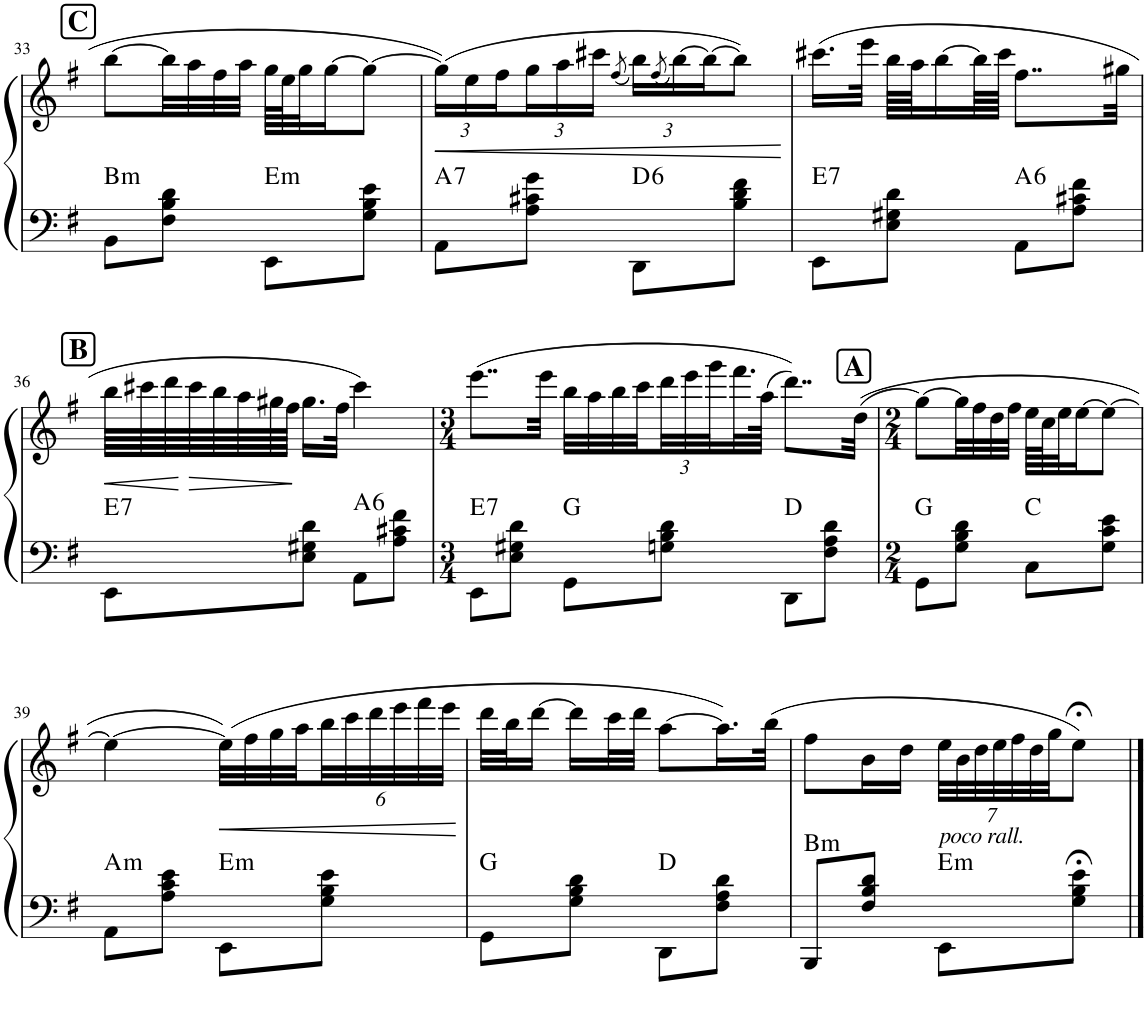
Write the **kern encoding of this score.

**kern	**kern	**dynam	**harte
*part1	*part1	*part1	*part1
*staff2	*staff1	*staff1/2	*
*I"Piano	*	*	*
*I'Pno.	*	*	*
!!LO:PB:g=z
*clefF4	*clefG2	*	*
*k[f#]	*k[f#]	*	*
*M2/4	*M2/4	*	*
!!LO:REH:place=s1:a:B:cj:fs=14:t=C
=33	=33	=33	=33
!	!	!	!LO:H:kt=m
8BB\L	[8bb\L	.	B:min
8F#\ 8B\ 8d\J	32bb\LL]	.	.
.	32aa\	.	.
.	32ff#\	.	.
.	32aa\JJJ	.	.
!	!	!	!LO:H:kt=m
8EE\L	64gg\LLLL	.	E:min
.	64ee\J	.	.
.	32gg\J	.	.
.	[16gg\J	.	.
8G\ 8B\ 8e\J	8gg\J_	.	.
=34	=34	=34	=34
*	*Xbrackettup	*	*
!	!	!LO:HP:b	!LO:H:kt=7
8AA\L	(24gg\LL]	<	A:7
.	24ee\	.	.
.	24ff#\	.	.
8A\ 8c#X\ 8g\J	24gg\	.	.
.	24aa\	.	.
.	24ccc#X\JJ	.	.
.	(8qff#/	.	.
!	!	!	!LO:H:kt=6
8DD\L	24bb\LL)	.	D:maj6
.	(8qff#/	.	.
.	[24bb\)	.	.
.	24bb\J_	.	.
8B\ 8d\ 8f#\J	8bb\J])	.	.
.	.	[	.
=35	=35	=35	=35
!	!	!	!LO:H:kt=7
8EE\L	(16.ccc#X\LL	.	E:7
.	32eee\JJk	.	.
8E\ 8G#X\ 8d\J	64bb\LLLL	.	.
.	64aa\JJ	.	.
.	[16bb\	.	.
.	64bb\LL]	.	.
.	64ccc#\JJJJ	.	.
!	!	!	!LO:H:kt=6
8AA\L	8..ff#\L	.	A:maj6
8A\ 8c#X\ 8f#\J	.	.	.
.	32gg#X\Jkk	.	.
!!LO:LB:g=z
!!LO:REH:place=s1:a:B:cj:fs=14:t=B
=36	=36	=36	=36
!	!	!LO:HP:b	!LO:H:kt=7
8EE\L	64bb\LLLL	<	E:7
.	64ccc#X\	.	.
.	64ddd\	.	.
!	!	!LO:HP:n=1:b	!
.	64ccc#\	[ >	.
.	64bb\	.	.
.	64aa\	.	.
.	64gg#X\	.	.
.	64ff#\JJJJ	.	.
8E\ 8G#X\ 8d\J	16.gg#\LL	]	.
.	32ff#\JJk	.	.
!	!	!	!LO:H:kt=6
8AA\L	4ccc#\)	.	A:maj6
8A\ 8c#X\ 8f#\J	.	.	.
!!LO:REH:place=s1:a:B:cj:fs=14:t=A:qo=2.875
=37	=37	=37	=37
*M3/4	*M3/4	*	*
!	!	!	!LO:H:kt=7
8EE\L	(8..eee\L	.	E:7
8E\ 8G#X\ 8d\J	.	.	.
.	32eee\Jkk	.	.
!	!	!	!LO:H:kt=N.C.
8GG\L	32bb\LLL	.	N
.	32aa\	.	.
.	32bb\	.	.
.	32ccc\	.	.
8Gn\ 8B\ 8d\J	48ddd\	.	.
.	48eee\	.	.
.	48ggg\	.	.
.	32.fff#\	.	.
.	(64aa\JJJk	.	.
!	!	!	!LO:H:kt=N.C.
8DD\L	8..ddd\L))	.	N
8F#\ 8A\ 8d\J	.	.	.
.	((32dd\Jkk	.	.
=38	=38	=38	=38
*M2/4	*M2/4	*	*
!	!	!	!LO:H:kt=N.C.
8GG\L	[8gg\L)	.	N
8G\ 8B\ 8d\J	32gg\LL]	.	.
.	32ff#\	.	.
.	32dd\	.	.
.	32ff#\JJJ	.	.
!	!	!	!LO:H:kt=N.C.
8C\L	64ee\LLLL	.	N
.	64cc\J	.	.
.	32ee\J	.	.
.	[16ee\J	.	.
8G\ 8c\ 8e\J	8ee\J_	.	.
!!LO:LB:g=z
=39	=39	=39	=39
!	!	!	!LO:H:kt=m
8AA\L	4ee\_	.	A:min
8A\ 8c\ 8e\J	.	.	.
!	!	!LO:HP:b	!LO:H:kt=m
8EE\L	(32ee\LLL])	<	E:min
.	32ff#\	.	.
.	32gg\	.	.
.	32aa\	.	.
8G\ 8B\ 8e\J	48bb\	.	.
.	48ccc\	.	.
.	48ddd\	.	.
.	48eee\	.	.
.	48fff#\	.	.
.	48eee\JJJ	.	.
.	.	[	.
=40	=40	=40	=40
!	!	!	!LO:H:kt=N.C.
8GG\L	32ddd\LLL	.	N
.	32bb\J	.	.
.	[16ddd\JJ	.	.
8G\ 8B\ 8d\J	16ddd\LL]	.	.
.	32ccc\L	.	.
.	32ddd\JJJ	.	.
!	!	!	!LO:H:kt=N.C.
8DD\L	[8aa\L	.	N
8F#\ 8A\ 8d\J	16.aa\L])	.	.
.	(32bb\JJk	.	.
=41	=41	=41	=41
!	!	!	!LO:H:kt=m
8BBB/L	8ff#\L	.	B:min
8F#/ 8B/ 8d/J	16b\L	.	.
.	16dd\JJ	.	.
!	!LO:TX:b:i:t=poco rall.	!	!LO:H:kt=m
8EE\L	56ee\LLL	.	E:min
.	56b\	.	.
.	56dd\	.	.
.	56ee\	.	.
.	56ff#\	.	.
.	56dd\	.	.
.	56gg\JJ	.	.
8G\;< 8B\;< 8e\;<J	8ee;<\J)	.	.
==	==	==	==
*-	*-	*-	*-
